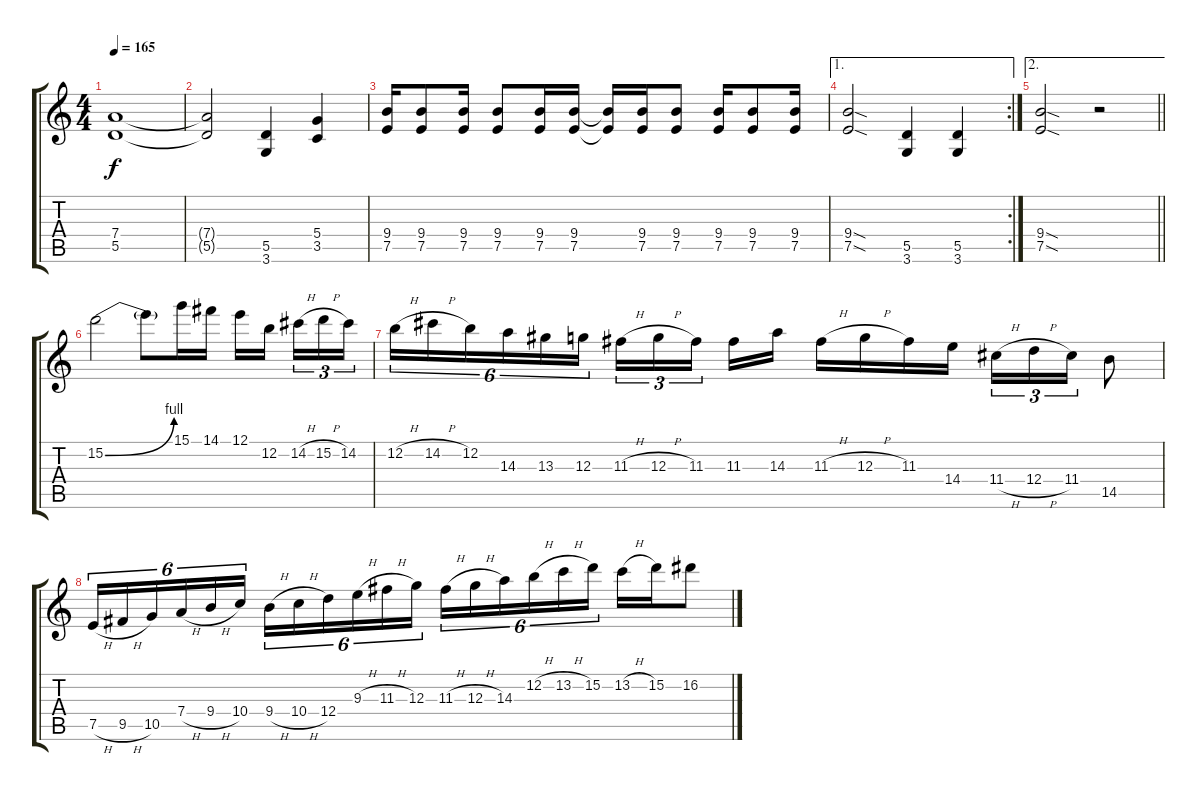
\track "" {instrument distortionguitar}
\staff {score tabs}
\tuning (E4 B3 G3 D3 A2 E2) {hide}
\ts (4 4)
\tempo 165
\clef g2
\ks c
(7.4 5.5).1{dy f} |
(7.4{t} 5.5{t}).2 (5.5 3.6).4 (5.4 3.5).4 |
(9.4 7.5).16 (9.4 7.5).8 (9.4 7.5).16 (9.4 7.5).8 (9.4 7.5).16 (9.4 7.5).16 (9.4{t} 7.5{t}).16 (9.4 7.5).16 (9.4 7.5).8 (9.4 7.5).16 (9.4 7.5).8 (9.4 7.5).16 |
\ae 1
\rc 2
(9.4{sod} 7.5{sod}).2 (5.5 3.6).4 (5.5 3.6).4 |
\ae 2
\barLineRight lightlight
(9.4{sod} 7.5{sod}).2 r.2 |
15.2{be (bend 0 0 60 4)}.2 15.2{t}.8 15.1.16 14.1.16 12.1.16 12.2.16 14.2{h}.16{tu (3 2)} 15.2{h}.16{tu (3 2)} 14.2.16{tu (3 2)} |
12.2{h}.16{tu (6 4)} 14.2{h}.16{tu (6 4)} 12.2.16{tu (6 4)} 14.3.16{tu (6 4)} 13.3.16{tu (6 4)} 12.3.16{tu (6 4)} 11.3{h}.16{tu (3 2)} 12.3{h}.16{tu (3 2)} 11.3.16{tu (3 2)} 11.3.16 14.3.16 11.3{h}.16 12.3{h}.16 11.3.16 14.4.16 11.4{h}.16{tu (3 2)} 12.4{h}.16{tu (3 2)} 11.4.16{tu (3 2)} 14.5.8 |
7.5{h}.16{tu (6 4)} 9.5{h}.16{tu (6 4)} 10.5.16{tu (6 4)} 7.4{h}.16{tu (6 4)} 9.4{h}.16{tu (6 4)} 10.4.16{tu (6 4)} 9.4{h}.16{tu (6 4)} 10.4{h}.16{tu (6 4)} 12.4.16{tu (6 4)} 9.3{h}.16{tu (6 4)} 11.3{h}.16{tu (6 4)} 12.3.16{tu (6 4)} 11.3{h}.16{tu (6 4)} 12.3{h}.16{tu (6 4)} 14.3.16{tu (6 4)} 12.2{h}.16{tu (6 4)} 13.2{h}.16{tu (6 4)} 15.2.16{tu (6 4)} 13.2{h}.16 15.2.16 16.2.8
